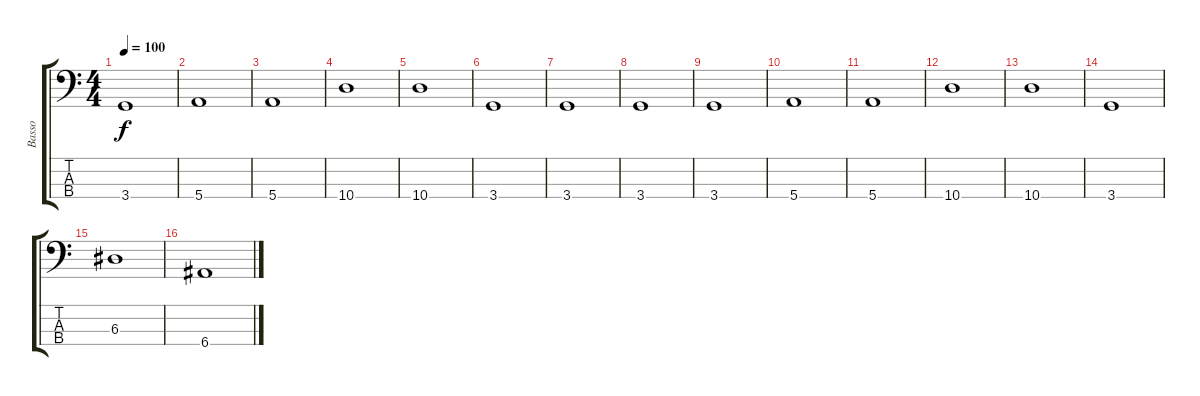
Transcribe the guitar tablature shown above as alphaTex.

\track ("Basso" "Basso") {instrument fretlessbass}
\staff {score tabs}
\tuning (G2 D2 A1 E1) {hide}
\ts (4 4)
\tempo 100
\clef f4
\ks c
3.4.1{dy f} |
5.4.1 |
5.4.1 |
10.4.1 |
10.4.1 |
3.4.1{instrument fretlessbass} |
3.4.1 |
3.4.1 |
3.4.1 |
5.4.1 |
5.4.1 |
10.4.1 |
10.4.1 |
3.4.1 |
6.3.1 |
6.4.1
